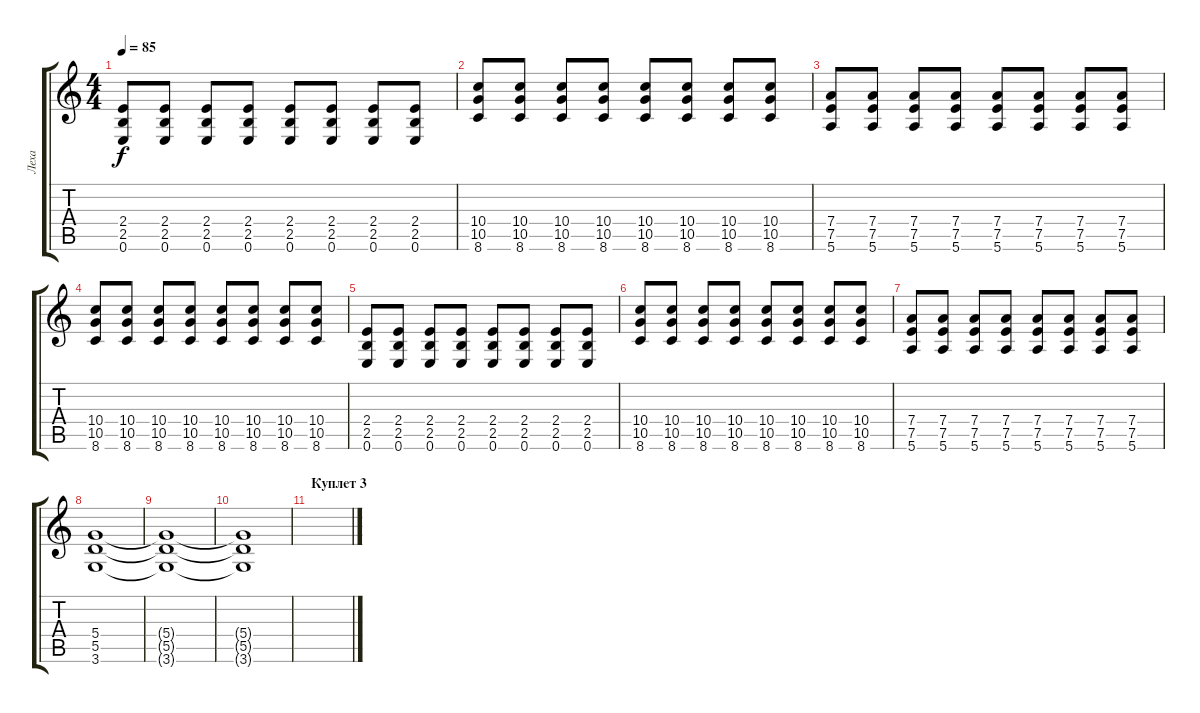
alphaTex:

\track ("Леха" "Леха") {instrument distortionguitar}
\staff {score tabs}
\tuning (E4 B3 G3 D3 A2 E2) {hide}
\ts (4 4)
\tempo 85
\clef g2
\ks c
(2.4 2.5 0.6).8{dy f instrument distortionguitar} (2.4 2.5 0.6).8 (2.4 2.5 0.6).8 (2.4 2.5 0.6).8 (2.4 2.5 0.6).8 (2.4 2.5 0.6).8 (2.4 2.5 0.6).8 (2.4 2.5 0.6).8 |
(10.4 10.5 8.6).8 (10.4 10.5 8.6).8 (10.4 10.5 8.6).8 (10.4 10.5 8.6).8 (10.4 10.5 8.6).8 (10.4 10.5 8.6).8 (10.4 10.5 8.6).8 (10.4 10.5 8.6).8 |
(7.4 7.5 5.6).8 (7.4 7.5 5.6).8 (7.4 7.5 5.6).8 (7.4 7.5 5.6).8 (7.4 7.5 5.6).8 (7.4 7.5 5.6).8 (7.4 7.5 5.6).8 (7.4 7.5 5.6).8 |
(10.4 10.5 8.6).8 (10.4 10.5 8.6).8 (10.4 10.5 8.6).8 (10.4 10.5 8.6).8 (10.4 10.5 8.6).8 (10.4 10.5 8.6).8 (10.4 10.5 8.6).8 (10.4 10.5 8.6).8 |
(2.4 2.5 0.6).8{instrument distortionguitar} (2.4 2.5 0.6).8 (2.4 2.5 0.6).8 (2.4 2.5 0.6).8 (2.4 2.5 0.6).8 (2.4 2.5 0.6).8 (2.4 2.5 0.6).8 (2.4 2.5 0.6).8 |
(10.4 10.5 8.6).8 (10.4 10.5 8.6).8 (10.4 10.5 8.6).8 (10.4 10.5 8.6).8 (10.4 10.5 8.6).8 (10.4 10.5 8.6).8 (10.4 10.5 8.6).8 (10.4 10.5 8.6).8 |
(7.4 7.5 5.6).8 (7.4 7.5 5.6).8 (7.4 7.5 5.6).8 (7.4 7.5 5.6).8 (7.4 7.5 5.6).8 (7.4 7.5 5.6).8 (7.4 7.5 5.6).8 (7.4 7.5 5.6).8 |
(5.4 5.5 3.6).1 |
(5.4{t} 5.5{t} 3.6{t}).1 |
(5.4{t} 5.5{t} 3.6{t}).1 |
\section ("" "Куплет 3")
